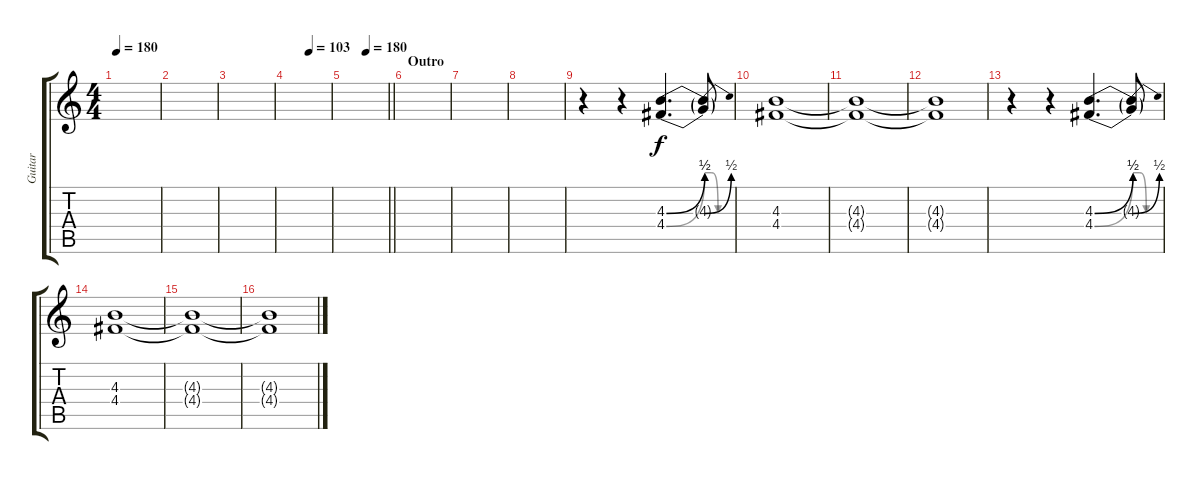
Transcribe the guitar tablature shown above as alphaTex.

\track ("Guitar" "Guitar") {instrument distortionguitar}
\staff {score tabs}
\tuning (E4 B3 G3 D3 A2 E2) {hide}
\ts (4 4)
\tempo 180
\clef g2
\ks c
|
|
|
\tempo (103 0.5)
|
\tempo (180 0.5)
\barLineRight lightlight
|
\section ("" "Outro")
|
|
|
r.4 r.4 (4.3{be (bend 0 0 60 2)} 4.4{be (bend 0 0 60 2)}).4{d volume 13} (4.3{be (bend 0 0 60 2) t} 4.4{be (custom 0 2 15 2 30 0 60 0) t}).8 |
(4.3 4.4).1{volume 2} |
(4.3{t} 4.4{t}).1 |
(4.3{t} 4.4{t}).1 |
r.4 r.4 (4.3{be (bend 0 0 60 2)} 4.4{be (bend 0 0 60 2)}).4{d volume 13} (4.3{be (bend 0 0 60 2) t} 4.4{be (custom 0 2 15 2 30 0 60 0) t}).8 |
(4.3 4.4).1{volume 2} |
(4.3{t} 4.4{t}).1 |
(4.3{t} 4.4{t}).1
